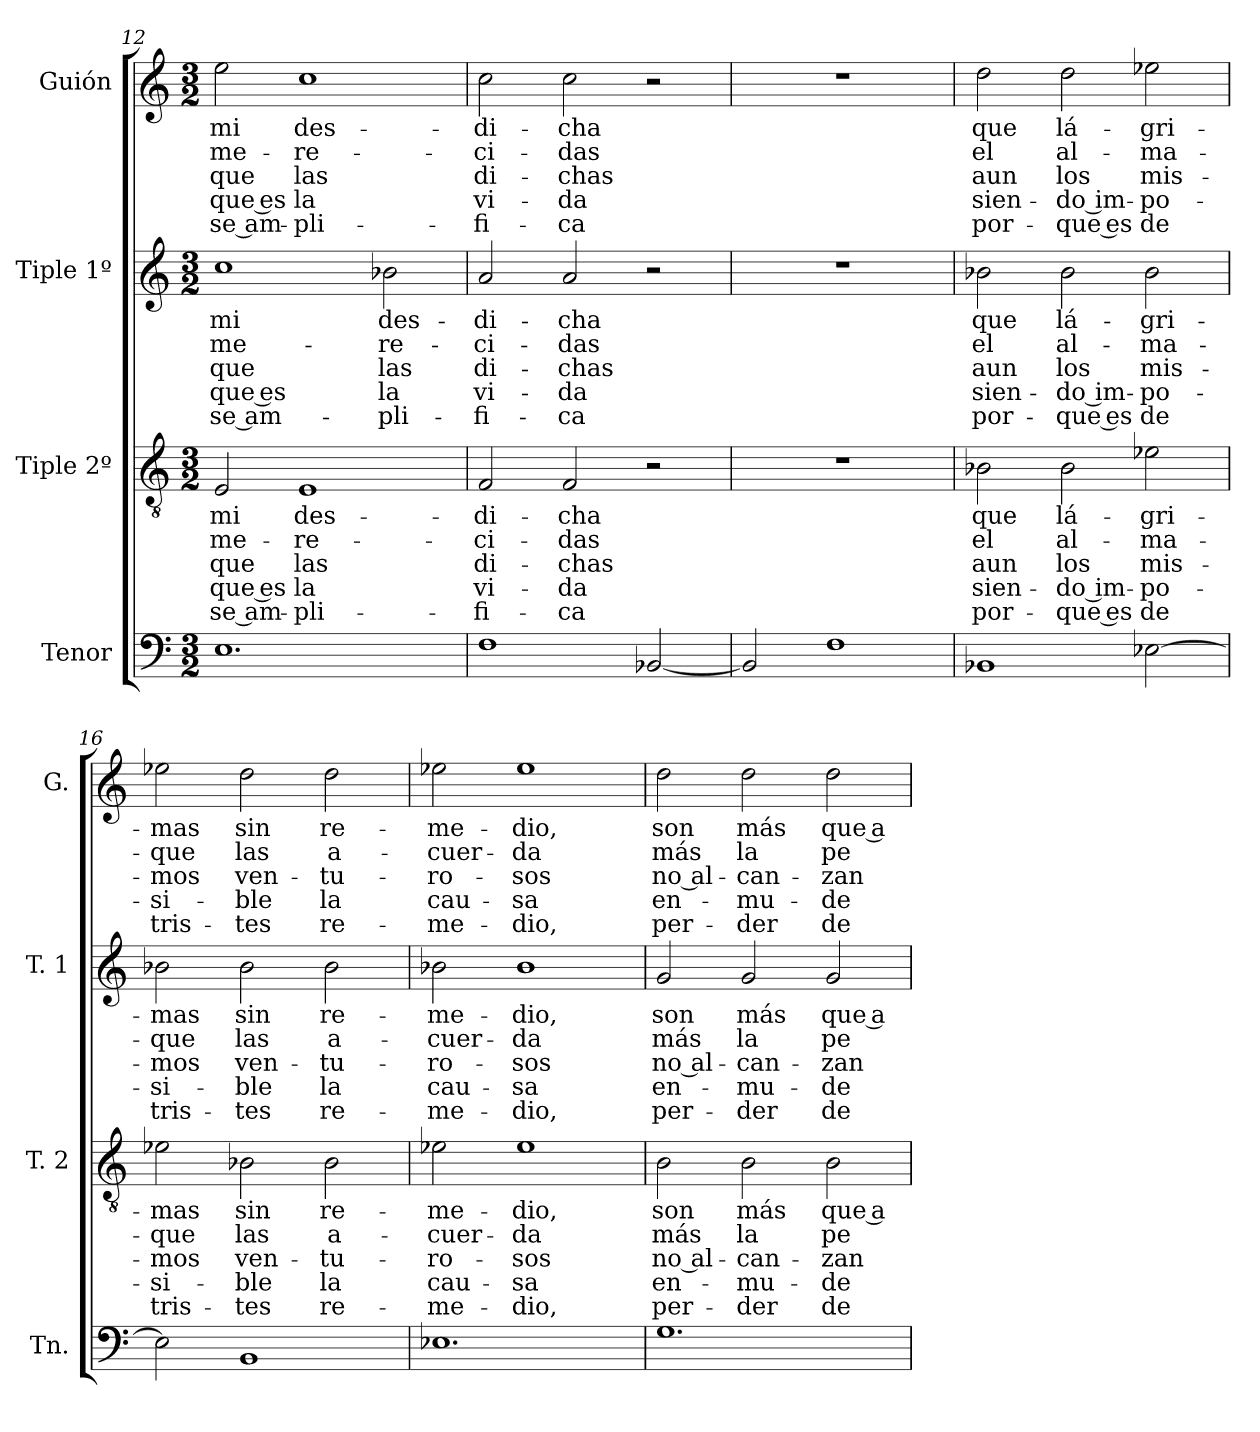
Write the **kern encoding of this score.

**kern	**kern	**text	**text	**text	**text	**text	**kern	**text	**text	**text	**text	**text	**kern	**text	**text	**text	**text	**text
*part4	*part3	*part3	*part3	*part3	*part3	*part3	*part2	*part2	*part2	*part2	*part2	*part2	*part1	*part1	*part1	*part1	*part1	*part1
*staff4	*staff3	*staff3	*staff3	*staff3	*staff3	*staff3	*staff2	*staff2	*staff2	*staff2	*staff2	*staff2	*staff1	*staff1	*staff1	*staff1	*staff1	*staff1
*I"Tenor	*I"Tiple 2º	*	*	*	*	*	*I"Tiple 1º	*	*	*	*	*	*I"Guión	*	*	*	*	*
*I'Tn.	*I'T. 2	*	*	*	*	*	*I'T. 1	*	*	*	*	*	*I'G.	*	*	*	*	*
*clefF4	*clefGv2	*	*	*	*	*	*clefG2	*	*	*	*	*	*clefG2	*	*	*	*	*
*M3/2	*M3/2	*	*	*	*	*	*M3/2	*	*	*	*	*	*M3/2	*	*	*	*	*
=12	=12	=12	=12	=12	=12	=12	=12	=12	=12	=12	=12	=12	=12	=12	=12	=12	=12	=12
1.E	2E	mi	me-	que	-que es	se am-	1cc	mi	me-	que	-que es	se am-	2ee	mi	me-	que	-que es	se am-
.	1E	des-	-re-	las	la	-pli-	.	.	.	.	.	.	1cc	des-	-re-	las	la	-pli-
.	.	.	.	.	.	.	2b-X	des-	-re-	las	la	-pli-	.	.	.	.	.	.
=13	=13	=13	=13	=13	=13	=13	=13	=13	=13	=13	=13	=13	=13	=13	=13	=13	=13	=13
1F	2F	-di-	-ci-	di-	vi-	-fi-	2a	-di-	-ci-	di-	vi-	-fi-	2cc	-di-	-ci-	di-	vi-	-fi-
.	2F	-cha	-das	-chas	-da	-ca	2a	-cha	-das	-chas	-da	-ca	2cc	-cha	-das	-chas	-da	-ca
[2BB-X	2r	.	.	.	.	.	2r	.	.	.	.	.	2r	.	.	.	.	.
=14	=14	=14	=14	=14	=14	=14	=14	=14	=14	=14	=14	=14	=14	=14	=14	=14	=14	=14
2BB-]	1.r	.	.	.	.	.	1.r	.	.	.	.	.	1.r	.	.	.	.	.
1F	.	.	.	.	.	.	.	.	.	.	.	.	.	.	.	.	.	.
=15	=15	=15	=15	=15	=15	=15	=15	=15	=15	=15	=15	=15	=15	=15	=15	=15	=15	=15
1BB-X	2B-X	que	el	aun	sien-	por-	2b-X	que	el	aun	sien-	por-	2dd	que	el	aun	sien-	por-
.	2B-	lá-	al-	los	-do im-	-que es	2b-	lá-	al-	los	-do im-	-que es	2dd	lá-	al-	los	-do im-	-que es
[2E-X	2e-X	-gri-	-ma-	mis-	-po-	de	2b-	-gri-	-ma-	mis-	-po-	de	2ee-X	-gri-	-ma-	mis-	-po-	de
=16	=16	=16	=16	=16	=16	=16	=16	=16	=16	=16	=16	=16	=16	=16	=16	=16	=16	=16
2E-]	2e-X	-mas	-que	-mos	-si-	tris-	2b-X	-mas	-que	-mos	-si-	tris-	2ee-X	-mas	-que	-mos	-si-	tris-
1BB	2B-X	sin	las	ven-	-ble	-tes	2b-	sin	las	ven-	-ble	-tes	2dd	sin	las	ven-	-ble	-tes
.	2B-	re-	a-	-tu-	la	re-	2b-	re-	a-	-tu-	la	re-	2dd	re-	a-	-tu-	la	re-
=17	=17	=17	=17	=17	=17	=17	=17	=17	=17	=17	=17	=17	=17	=17	=17	=17	=17	=17
1.E-X	2e-X	-me-	-cuer-	-ro-	cau-	-me-	2b-X	-me-	-cuer-	-ro-	cau-	-me-	2ee-X	-me-	-cuer-	-ro-	cau-	-me-
.	1e-	-dio,	-da	-sos	-sa	-dio,	1b-	-dio,	-da	-sos	-sa	-dio,	1ee-	-dio,	-da	-sos	-sa	-dio,
=18	=18	=18	=18	=18	=18	=18	=18	=18	=18	=18	=18	=18	=18	=18	=18	=18	=18	=18
1.G	2B	son	más	no al-	en-	per-	2g	son	más	no al-	en-	per-	2dd	son	más	no al-	en-	per-
.	2B	más	la	-can-	-mu-	-der	2g	más	la	-can-	-mu-	-der	2dd	más	la	-can-	-mu-	-der
.	2B	que a-	pe-	-zan	-de-	de	2g	que a-	pe-	-zan	-de-	de	2dd	que a-	pe-	-zan	-de-	de
=	=	=	=	=	=	=	=	=	=	=	=	=	=	=	=	=	=	=
*-	*-	*-	*-	*-	*-	*-	*-	*-	*-	*-	*-	*-	*-	*-	*-	*-	*-	*-
